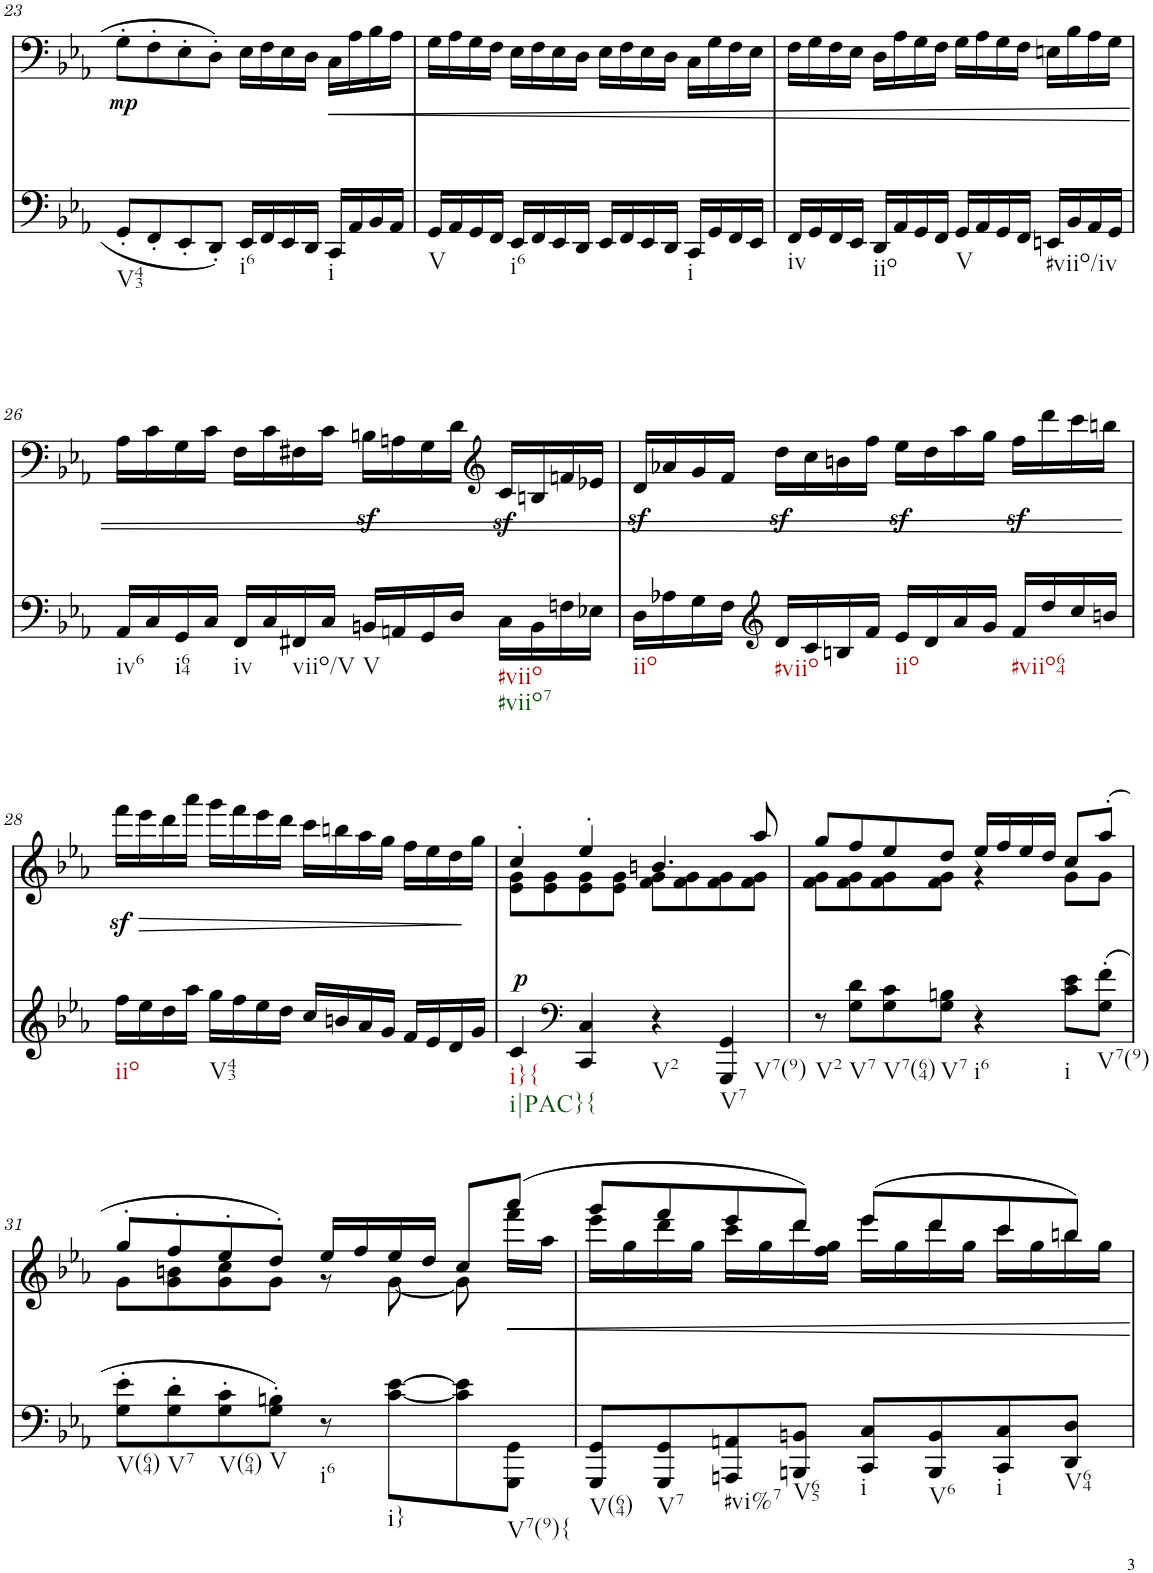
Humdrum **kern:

**kern	**dynam	**kern	**text	**dynam
*part2	*part2	*part1	*part1	*part1
*staff2	*staff2	*staff1	*staff1	*staff1
*I"piano	*	*I"piano	*	*
*I'Pno	*	*I'Pno	*	*
!!LO:PB:g=z
*clefF4	*	*clefF4	*	*
*k[b-e-a-]	*	*k[b-e-a-]	*	*
*c:	*	*c:	*	*
*M4/4	*	*M4/4	*	*
=23	=23	=23	=23	=23
!LO:TX:b:t=V43	!	!	!	!
!	!	!	!LO:LY:b	!
8GG'/L	.	8G'\L	.	.
8FF'/	.	8F'\	.	.
8EE-'/	.	8E-'\	.	.
8DD'/J	.	8D'\J	.	.
!LO:TX:b:t=i6	!	!	!	!
16EE-/LL	.	16E-\LL	.	.
16FF/	.	16F\	.	.
16EE-/	.	16E-\	.	.
16DD/JJ	.	16D\JJ	.	.
!LO:TX:b:t=i	!	!	!	!
!	!	!	!	!LO:HP:b
16CC/LL	.	16C\LL	.	<
16AA-/	.	16A-\	.	.
16BB-/	.	16B-\	.	.
16AA-/JJ	.	16A-\JJ	.	.
=24	=24	=24	=24	=24
!LO:TX:b:t=V	!	!	!	!
16GG/LL	.	16G\LL	.	.
16AA-/	.	16A-\	.	.
16GG/	.	16G\	.	.
16FF/JJ	.	16F\JJ	.	.
!LO:TX:b:t=i6	!	!	!	!
16EE-/LL	.	16E-\LL	.	.
16FF/	.	16F\	.	.
16EE-/	.	16E-\	.	.
16DD/JJ	.	16D\JJ	.	.
16EE-/LL	.	16E-\LL	.	.
16FF/	.	16F\	.	.
16EE-/	.	16E-\	.	.
16DD/JJ	.	16D\JJ	.	.
!LO:TX:b:t=i	!	!	!	!
16CC/LL	.	16C\LL	.	.
16GG/	.	16G\	.	.
16FF/	.	16F\	.	.
16EE-/JJ	.	16E-\JJ	.	.
=25	=25	=25	=25	=25
!LO:TX:b:t=iv	!	!	!	!
16FF/LL	.	16F\LL	.	.
16GG/	.	16G\	.	.
16FF/	.	16F\	.	.
16EE-/JJ	.	16E-\JJ	.	.
!LO:TX:b:t=iio	!	!	!	!
16DD/LL	.	16D\LL	.	.
16AA-/	.	16A-\	.	.
16GG/	.	16G\	.	.
16FF/JJ	.	16F\JJ	.	.
!LO:TX:b:t=V	!	!	!	!
16GG/LL	.	16G\LL	.	.
16AA-/	.	16A-\	.	.
16GG/	.	16G\	.	.
16FF/JJ	.	16F\JJ	.	.
!LO:TX:b:t=#viio/iv	!	!	!	!
16EEn/LL	.	16En\LL	.	.
16BB-/	.	16B-\	.	.
16AA-/	.	16A-\	.	.
16GG/JJ	.	16G\JJ	.	.
!!LO:LB:g=z
=26	=26	=26	=26	=26
!LO:TX:b:t=iv6	!	!	!	!
16AA-/LL	.	16A-\LL	.	.
16C/	.	16c\	.	.
!LO:TX:b:t=i64	!	!	!	!
16GG/	.	16G\	.	.
16C/JJ	.	16c\JJ	.	.
!LO:TX:b:t=iv	!	!	!	!
16FF/LL	.	16F\LL	.	.
16C/	.	16c\	.	.
!LO:TX:b:t=viio/V	!	!	!	!
16FF#X/	.	16F#X\	.	.
16C/JJ	.	16c\JJ	.	.
!LO:TX:b:t=V	!	!	!	!
16BBn/LL	.	16Bnz<\LL	.	.
16AAn/	.	16An\	.	.
16GG/	.	16G\	.	.
16D/JJ	.	16d\JJ	.	.
*	*	*clefG2	*	*
!LO:TX:b:t=#viio	!	!	!	!
!LO:TX:b:t=#viio7	!	!	!	!
16C\LL	.	16cz</LL	.	.
16BB\	.	16Bn/	.	.
16Fn\	.	16fn/	.	.
16E-X\JJ	.	16e-X/JJ	.	.
=27	=27	=27	=27	=27
!LO:TX:b:t=iio	!	!	!	!
16D\LL	.	16dz</LL	.	.
16A-X\	.	16a-X/	.	.
16G\	.	16g/	.	.
16F\JJ	.	16f/JJ	.	.
*clefG2	*	*	*	*
!LO:TX:b:t=#viio	!	!	!	!
16d/LL	.	16ddz<\LL	.	.
16c/	.	16cc\	.	.
16Bn/	.	16bn\	.	.
16f/JJ	.	16ff\JJ	.	.
!LO:TX:b:t=iio	!	!	!	!
16e-/LL	.	16ee-z<\LL	.	.
16d/	.	16dd\	.	.
16a-/	.	16aa-\	.	.
16g/JJ	.	16gg\JJ	.	.
!LO:TX:b:t=#viio64	!	!	!	!
16f/LL	.	16ffz<\LL	.	.
16dd/	.	16ddd\	.	.
16cc/	.	16ccc\	.	.
16bn/JJ	.	16bbn\JJ	.	.
!!LO:LB:g=z
=28	=28	=28	=28	=28
!LO:TX:b:t=iio	!	!	!	!
16ff\LL	.	16fffz<\LL	.	.
16ee-\	.	16eee-\	.	.
16dd\	.	16ddd\	.	.
16aa-\JJ	.	16aaa-\JJ	.	.
!LO:TX:b:t=V43	!	!	!	!
16gg\LL	.	16ggg\LL	.	.
16ff\	.	16fff\	.	.
16ee-\	.	16eee-\	.	.
16dd\JJ	.	16ddd\JJ	.	.
16cc/LL	.	16ccc\LL	.	.
16bn/	.	16bbn\	.	.
16a-/	.	16aa-\	.	.
16g/JJ	.	16gg\JJ	.	.
16f/LL	.	16ff\LL	.	.
16e-/	.	16ee-\	.	.
16d/	.	16dd\	.	.
16g/JJ	.	16gg\JJ	.	.
.	.	.	.	[
=29	=29	=29	=29	=29
*	*	*^	*	*
!LO:TX:b:t=i}{	!	!	!	!	!
!LO:TX:b:t=i|PAC}{	!	!	!	!	!
!	!LO:DY:a	!	!	!	!
4c/	p	4cc'/	8e-\ 8g\L	.	.
.	.	.	8e-\ 8g\	.	.
*clefF4	*	*	*	*	*
4CC/ 4C/	.	4ee-'/	8e-\ 8g\	.	.
.	.	.	8e-\ 8g\J	.	.
!LO:TX:b:t=V2	!	!	!	!	!
4r	.	4.bn/	8f\ 8g\L	.	.
.	.	.	8f\ 8g\	.	.
!LO:TX:b:t=V7	!	!	!	!	!
!LO:TX:b:t=V7(9)	!	!	!	!	!
4GGG/ 4GG/	.	.	8f\ 8g\	.	.
.	.	8aa-/	8f\ 8g\J	.	.
=30	=30	=30	=30	=30	=30
!LO:TX:b:t=V2	!	!	!	!	!
8r	.	8gg/L	8f\ 8g\L	.	.
!LO:TX:b:t=V7	!	!	!	!	!
8G\ 8d\L	.	8ff/	8f\ 8g\	.	.
!LO:TX:b:t=V7(64)	!	!	!	!	!
8G\ 8c\	.	8ee-/	8f\ 8g\	.	.
!LO:TX:b:t=V7	!	!	!	!	!
8G\ 8Bn\J	.	8dd/J	8f\ 8g\J	.	.
!LO:TX:b:t=i6	!	!	!	!	!
4r	.	16ee-/LL	4r	.	.
.	.	16ff/	.	.	.
.	.	16ee-/	.	.	.
.	.	16dd/JJ	.	.	.
!LO:TX:b:t=i	!	!	!	!	!
8c\ 8e-\L	.	8cc/L	8g\L	.	.
!LO:TX:b:t=V7(9)	!	!	!	!	!
(8G\' 8f\'J	.	(8aa-'/J	8g\J	.	.
!!LO:LB:g=z	!!
=31	=31	=31	=31	=31	=31
!LO:TX:b:t=V(64)	!	!	!	!	!
8G\' 8e-\'L	.	8gg'/L	8g\L	.	.
!LO:TX:b:t=V7	!	!	!	!	!
8G\' 8d\'	.	8ff'/	8g\ 8bn\	.	.
!LO:TX:b:t=V(64)	!	!	!	!	!
8G\' 8c\'	.	8ee-'/	8g\ 8cc\	.	.
!LO:TX:b:t=V	!	!	!	!	!
8G\' 8Bn\'J)	.	8dd'/J)	8g\J	.	.
!LO:TX:b:t=i6	!	!	!	!	!
8r	.	16ee-/LL	8r	.	.
.	.	16ff/	.	.	.
!LO:TX:b:t=i}	!	!	!	!	!
[8c\ [8e-\L	.	16ee-/	[8g\	.	.
.	.	16dd/JJ	.	.	.
8c\] 8e-\]	.	8cc/L	8g\]	.	.
!LO:TX:b:t=V7(9){	!	!	!	!	!
8GGG\ 8GG\J	.	(8aaa-/J	16fff\LL	.	.
.	.	.	16aa-\JJ	.	.
=32	=32	=32	=32	=32	=32
!LO:TX:b:t=V(64)	!	!	!	!	!
8GGG/ 8GG/L	.	8ggg/L	16eee-\LL	.	.
.	.	.	16gg\	.	.
!LO:TX:b:t=V7	!	!	!	!	!
8GGG/ 8GG/	.	8fff/	16ddd\	.	.
.	.	.	16gg\JJ	.	.
!LO:TX:b:t=#vi%7	!	!	!	!	!
8AAAn/ 8AAn/	.	8eee-/	16ccc\LL	.	.
.	.	.	16gg\	.	.
!LO:TX:b:t=V65	!	!	!	!	!
8BBBn/ 8BBn/J	.	8ddd/J)	16ddd\	.	.
.	.	.	16ff\ 16gg\JJ	.	.
!LO:TX:b:t=i	!	!	!	!	!
8CC/ 8C/L	.	(8eee-/L	16eee-\LL	.	.
.	.	.	16gg\	.	.
!LO:TX:b:t=V6	!	!	!	!	!
8BBB/ 8BB/	.	8ddd/	16ddd\	.	.
.	.	.	16gg\JJ	.	.
!LO:TX:b:t=i	!	!	!	!	!
8CC/ 8C/	.	8ccc/	16ccc\LL	.	.
.	.	.	16gg\	.	.
!LO:TX:b:t=V64	!	!	!	!	!
8DD/ 8D/J	.	8bbn/J)	16bb\	.	.
.	.	.	16gg\JJ	.	.
*	*	*v	*v	*	*
=	=	=	=	=
*-	*-	*-	*-	*-
